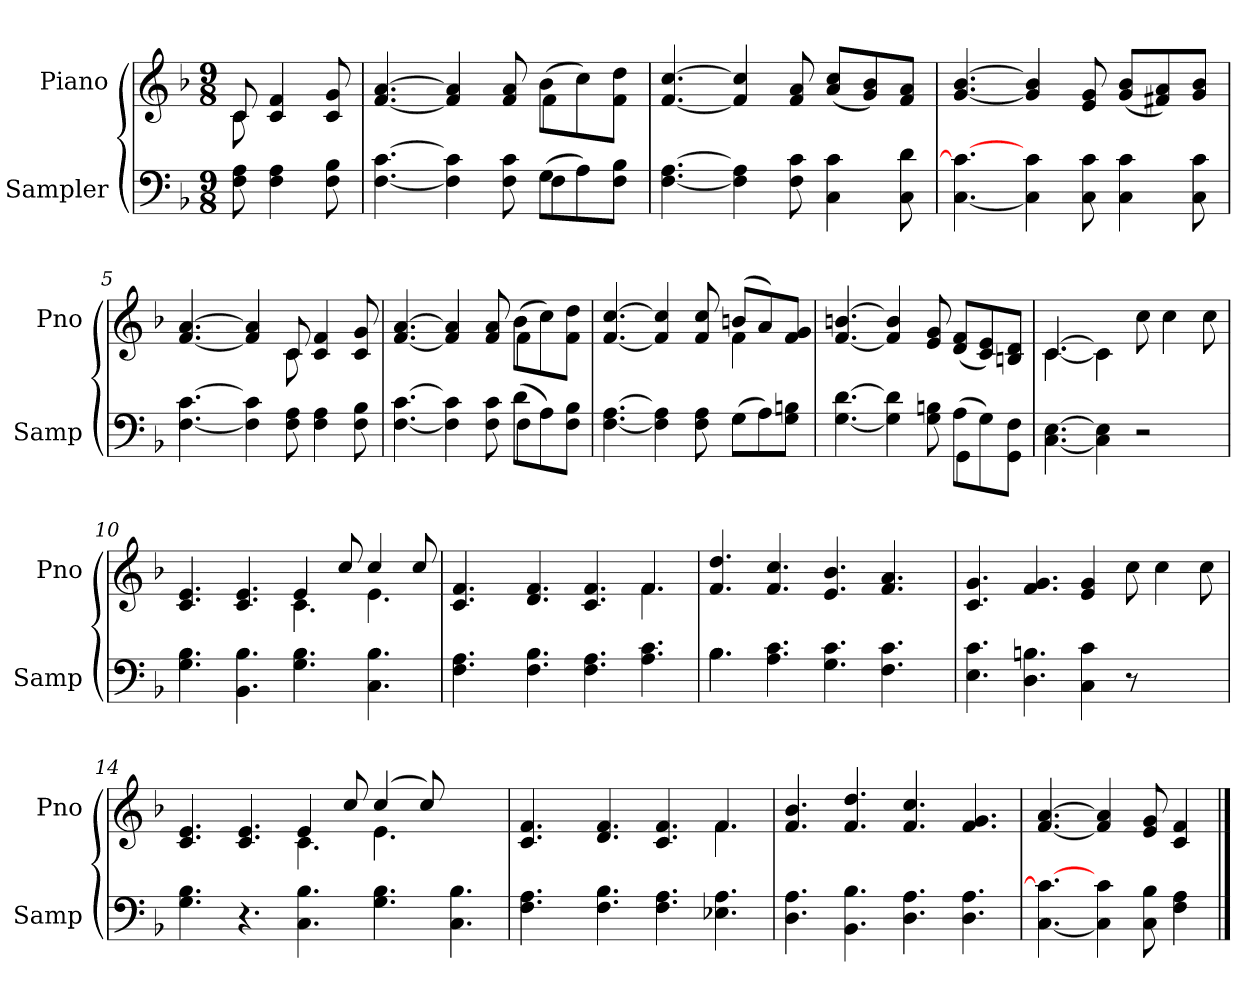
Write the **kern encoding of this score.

**kern	**kern
*part2	*part1
*staff2	*staff1
*I"Sampler	*I"Piano
*I'Samp	*I'Pno
*clefF4	*clefG2
*k[b-]	*k[b-]
*F:	*F:
*M9/8	*M9/8
=1	=1
*	*^
8F 8A	8c/	8c
4F 4A	4c 4f	4.ryy
8F 8B-	8c 8g	.
=2	=2	=2
*^	*	*
[4.F [4.c	2.ryy	[4.f [4.a	2.ryy
4F] 4c]	.	4f] 4a]	.
8F 8c	.	8f 8a	.
(8G\L	4F	(8b-\L	4f
8A\)	.	8cc\)	.
8F\ 8B-\J	8ryy	8f\ 8dd\J	8ryy
*v	*v	*	*
*	*v	*v
=3	=3
[4.F [4.A	[4.f [4.cc
4F] 4A]	4f] 4cc]
8F 8c	8f 8a
4C 4c	(8a/ 8cc/L
.	8g/ 8b-/)
8C 8d	8f/ 8a/J
=4	=4
[4.C 4.c_	[4.g [4.b-
4C] 4c	4g] 4b-]
8C 8c	8e 8g
4C 4c	(8g/ 8b-/L
.	8f#X/ 8a/)
8C 8c	8g/ 8b-/J
=5	=5
*	*^
[4.F [4.c	[4.f [4.a	8ryy
*	*v	*v
4F] 4c]	4f] 4a]
*	*^
8F 8A	8c/	8c
4F 4A	4c 4f	4.ryy
8F 8B-	8c 8g	.
=6	=6	=6
*^	*	*
[4.F [4.c	2.ryy	[4.f [4.a	2.ryy
4F] 4c]	.	4f] 4a]	.
8F 8c	.	8f 8a	.
(8d\L	4F	(8b-\L	4f
8A\)	.	8cc\)	.
8F\ 8B-\J	8ryy	8f\ 8dd\J	8ryy
=7	=7	=7	=7
[4.F [4.A	2.ryy	[4.f [4.cc	2.ryy
4F] 4A]	.	4f] 4cc]	.
8F 8A	.	8f 8cc	.
(8G\L	4G	(8bn/L	4f
8A\)	.	8a/)	.
8G\ 8Bn\J	8ryy	8f/ 8g/J	8ryy
*	*	*v	*v
=8	=8	=8
[4.G [4.d	2.ryy	[4.f [4.bn
4G] 4d]	.	4f] 4b]
8G 8Bn	.	8e 8g
(8A\L	4GG	(8d/ 8f/L
8G\)	.	8c/ 8e/)
8GG\ 8F\J	8ryy	8Bn/ 8d/J
*v	*v	*
=9	=9
*	*^
[4.C [4.E	[4.c/	[4.c
4C] 4E]	4c\]	4c]
2r	8cc	2ryy
.	4cc	.
.	8cc	.
=10	=10	=10
4.G 4.B-	4.c 4.e	2.ryy
4.BB- 4.B-	4.c 4.e	.
4.G 4.B-	4e/	4.c
.	8cc/	.
4.C 4.B-	4cc/	4.e
.	8cc/	.
=11	=11	=11
4.F 4.A	4.c 4.f	8ryy
*	*v	*v
4.F 4.B-	4.d 4.f
4.F 4.A	4.c 4.f
*	*^
4.A 4.c	4.f/	4.f
*	*v	*v
=12	=12
*^	*
4.B-\	4.B-	4.f 4.dd
4.A 4.c	1ryy	4.f 4.cc
4.G 4.c	.	4.e 4.b-
4.F 4.c	.	4.f 4.a
.	8ryy	.
*v	*v	*
=13	=13
4.E 4.c	4.c 4.g
4.D 4.Bn	4.f 4.g
4C 4c	4e 4g
8r	8cc
4.ryy	4cc
.	8cc
=14	=14
*	*^
4.G 4.B-	4.c 4.e	2.ryy
4.r	4.c 4.e	.
4.C 4.B-	4e/	4.c
.	8cc/	.
4.G 4.B-	(4cc/	4.e
.	8cc/)	.
4.C 4.B-	4.ryy	4.ryy
=15	=15	=15
4.F 4.A	4.c 4.f	8ryy
*	*v	*v
4.F 4.B-	4.d 4.f
4.F 4.A	4.c 4.f
*	*^
4.E-X 4.A	4.f/	4.f
*	*v	*v
=16	=16
4.D 4.A	4.f 4.b-
4.BB- 4.B-	4.f 4.dd
4.D 4.A	4.f 4.cc
4.D 4.A	4.f 4.g
=17	=17
[4.C 4.c_	[4.f [4.a
4C] 4c	4f] 4a]
8C 8B-	8e 8g
4F 4A	4c 4f
==	==
*-	*-
